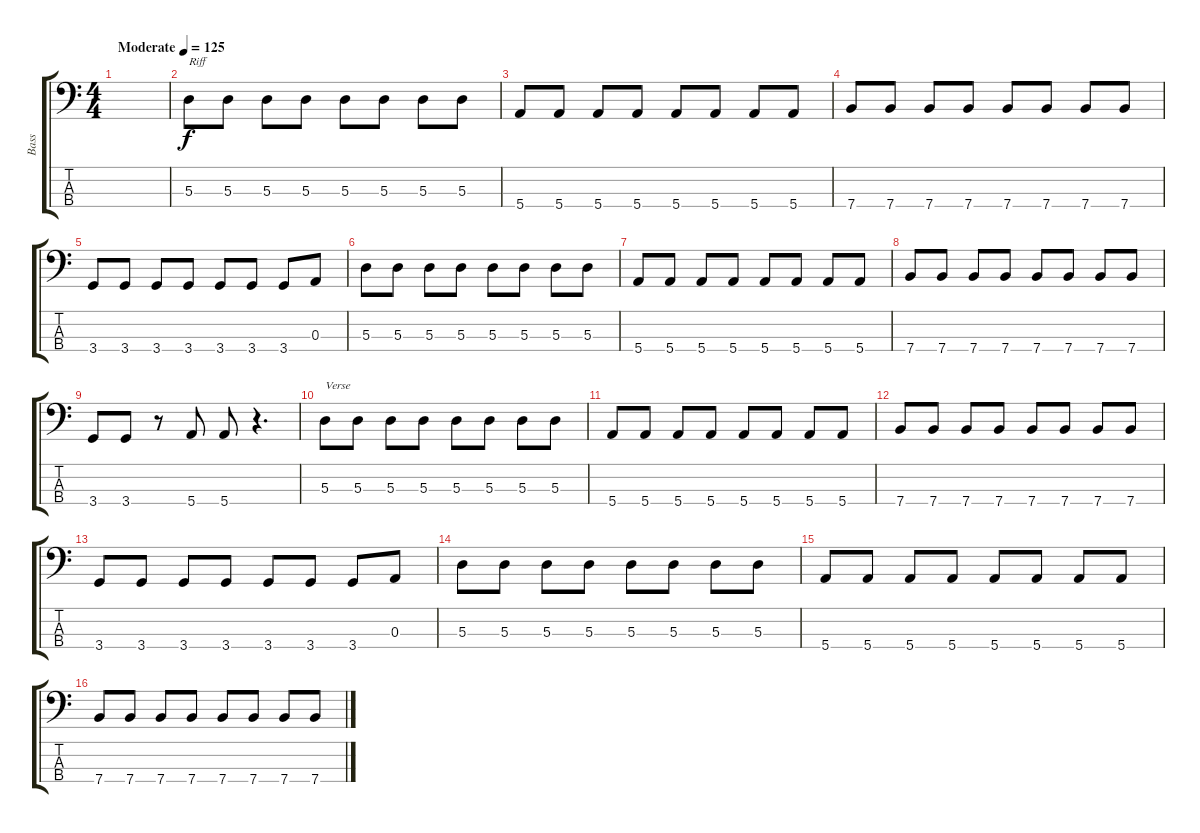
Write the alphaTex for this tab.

\track ("Bass" "Bass") {instrument electricbassfinger}
\staff {score tabs}
\tuning (G2 D2 A1 E1) {hide}
\ts (4 4)
\tempo (125 "Moderate")
\clef f4
\ks c
|
5.3.8{txt "Riff"} 5.3.8 5.3.8 5.3.8 5.3.8 5.3.8 5.3.8 5.3.8 |
5.4.8 5.4.8 5.4.8 5.4.8 5.4.8 5.4.8 5.4.8 5.4.8 |
7.4.8 7.4.8 7.4.8 7.4.8 7.4.8 7.4.8 7.4.8 7.4.8 |
3.4.8 3.4.8 3.4.8 3.4.8 3.4.8 3.4.8 3.4.8 0.3.8 |
5.3.8 5.3.8 5.3.8 5.3.8 5.3.8 5.3.8 5.3.8 5.3.8 |
5.4.8 5.4.8 5.4.8 5.4.8 5.4.8 5.4.8 5.4.8 5.4.8 |
7.4.8 7.4.8 7.4.8 7.4.8 7.4.8 7.4.8 7.4.8 7.4.8 |
3.4.8 3.4.8 r.8 5.4.8 5.4.8 r.4{d} |
5.3.8{txt "Verse"} 5.3.8 5.3.8 5.3.8 5.3.8 5.3.8 5.3.8 5.3.8 |
5.4.8 5.4.8 5.4.8 5.4.8 5.4.8 5.4.8 5.4.8 5.4.8 |
7.4.8 7.4.8 7.4.8 7.4.8 7.4.8 7.4.8 7.4.8 7.4.8 |
3.4.8 3.4.8 3.4.8 3.4.8 3.4.8 3.4.8 3.4.8 0.3.8 |
5.3.8 5.3.8 5.3.8 5.3.8 5.3.8 5.3.8 5.3.8 5.3.8 |
5.4.8 5.4.8 5.4.8 5.4.8 5.4.8 5.4.8 5.4.8 5.4.8 |
7.4.8 7.4.8 7.4.8 7.4.8 7.4.8 7.4.8 7.4.8 7.4.8
